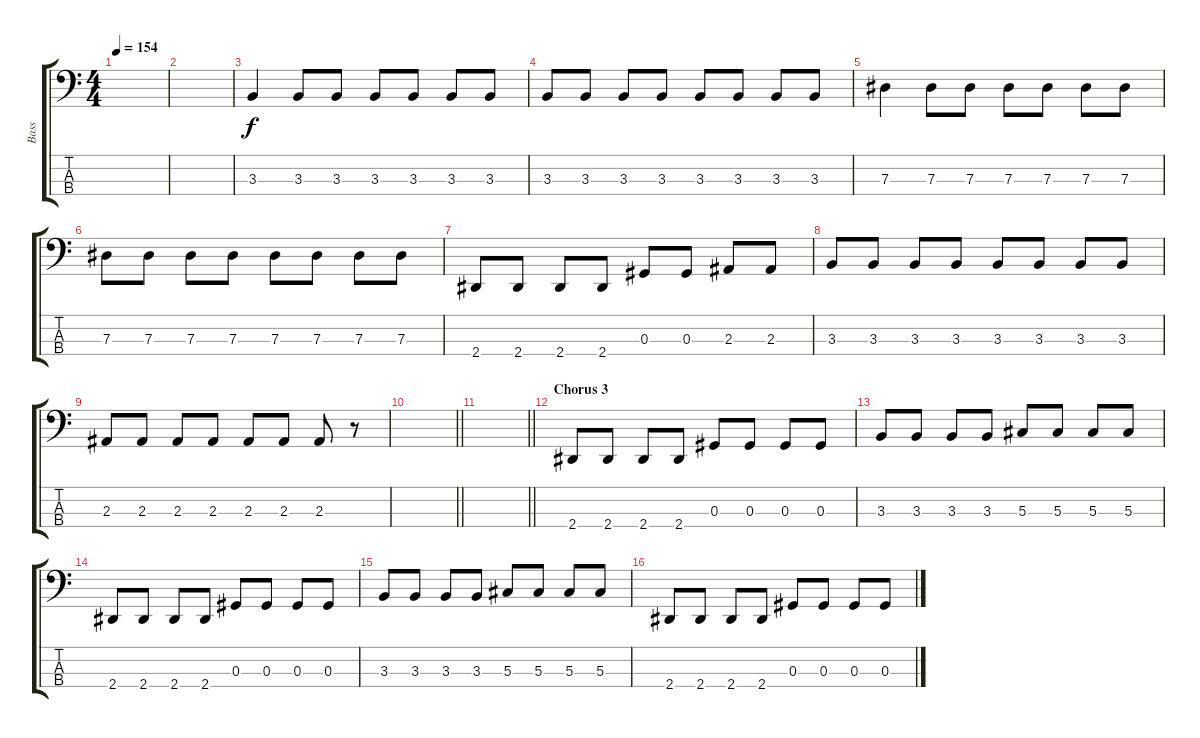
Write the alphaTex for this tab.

\track ("Bass" "Bass") {instrument synthbass2}
\staff {score tabs}
\tuning (Gb2 Db2 Ab1 Db1) {hide}
\ts (4 4)
\tempo 154
\clef f4
\ks c
|
|
3.3.4 3.3.8 3.3.8 3.3.8 3.3.8 3.3.8 3.3.8 |
3.3.8 3.3.8 3.3.8 3.3.8 3.3.8 3.3.8 3.3.8 3.3.8 |
7.3.4 7.3.8 7.3.8 7.3.8 7.3.8 7.3.8 7.3.8 |
7.3.8 7.3.8 7.3.8 7.3.8 7.3.8 7.3.8 7.3.8 7.3.8 |
2.4.8 2.4.8 2.4.8 2.4.8 0.3.8 0.3.8 2.3.8 2.3.8 |
3.3.8 3.3.8 3.3.8 3.3.8 3.3.8 3.3.8 3.3.8 3.3.8 |
2.3.8 2.3.8 2.3.8 2.3.8 2.3.8 2.3.8 2.3.8 r.8 |
\barLineRight lightlight
|
\barLineRight lightlight
|
\section ("" "Chorus 3")
2.4.8 2.4.8 2.4.8 2.4.8 0.3.8 0.3.8 0.3.8 0.3.8 |
3.3.8 3.3.8 3.3.8 3.3.8 5.3.8 5.3.8 5.3.8 5.3.8 |
2.4.8 2.4.8 2.4.8 2.4.8 0.3.8 0.3.8 0.3.8 0.3.8 |
3.3.8 3.3.8 3.3.8 3.3.8 5.3.8 5.3.8 5.3.8 5.3.8 |
2.4.8 2.4.8 2.4.8 2.4.8 0.3.8 0.3.8 0.3.8 0.3.8
